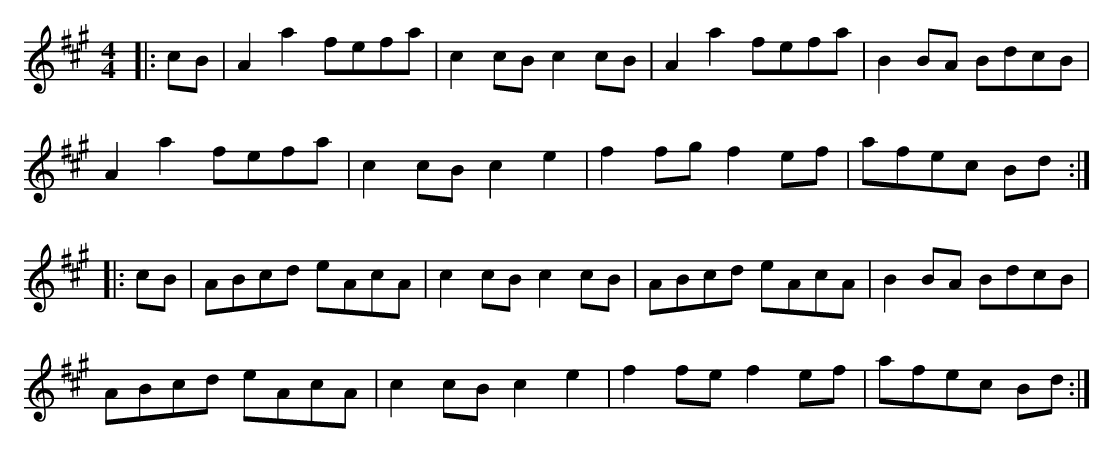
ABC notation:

X:1
M:4/4
K:A
|:cB|A2 a2 fefa|c2 cB c2cB|A2 a2 fefa|B2 BA BdcB|
A2 a2 fefa|c2 cB c2 e2|f2 fg f2ef|afec Bd:|
|:cB|ABcd eAcA|c2 cB c2cB|ABcd eAcA| B2 BA BdcB|
ABcd eAcA|c2 cB c2 e2|f2 fe f2ef|afec Bd:|
